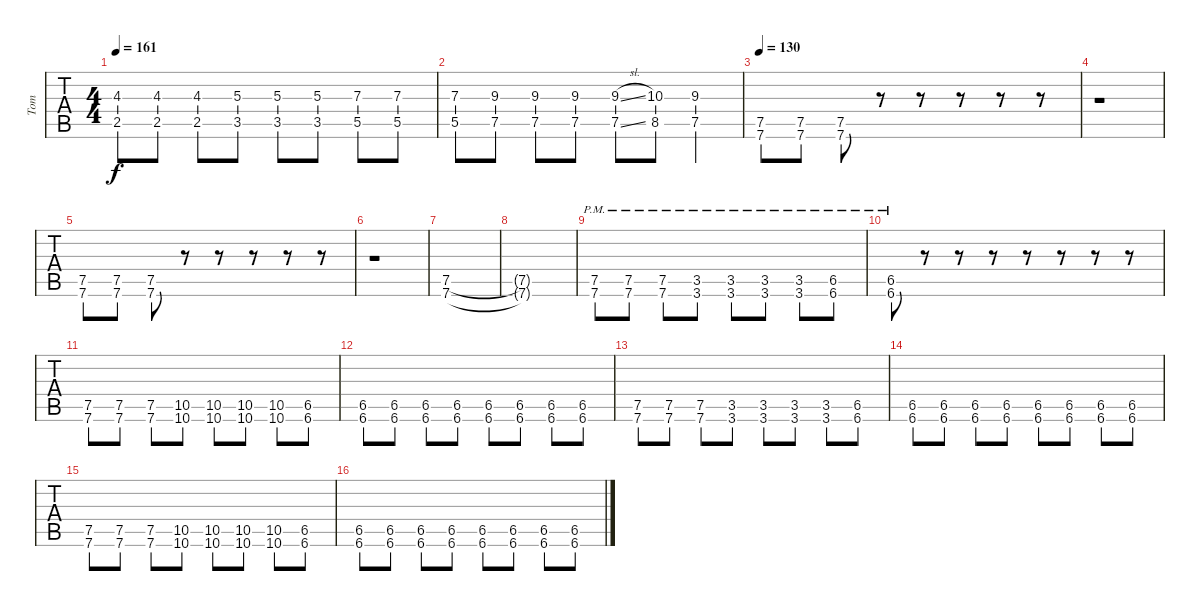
\track ("Tom" "Tom") {instrument distortionguitar}
\staff {tabs}
\tuning (D4 A3 F3 C3 G2 C2) {hide}
\ts (4 4)
\tempo 161
\clef g2
\ks c
(4.3 2.5).8{dy f} (4.3 2.5).8 (4.3 2.5).8 (5.3 3.5).8 (5.3 3.5).8 (5.3 3.5).8 (7.3 5.5).8 (7.3 5.5).8 |
(7.3 5.5).8 (9.3 7.5).8 (9.3 7.5).8 (9.3 7.5).8 (9.3{sl} 7.5{sl}).8 (10.3 8.5).8 (9.3 7.5).4 |
\tempo 130
(7.5 7.6).8 (7.5 7.6).8 (7.5 7.6).8 r.8 r.8 r.8 r.8 r.8 |
r.1 |
(7.5 7.6).8 (7.5 7.6).8 (7.5 7.6).8 r.8 r.8 r.8 r.8 r.8 |
r.1 |
(7.5 7.6).1 |
(7.5{t} 7.6{t}).1 |
(7.5{pm} 7.6{pm}).8 (7.5{pm} 7.6{pm}).8 (7.5{pm} 7.6{pm}).8 (3.5{pm} 3.6{pm}).8 (3.5{pm} 3.6{pm}).8 (3.5{pm} 3.6{pm}).8 (3.5{pm} 3.6{pm}).8 (6.5{pm} 6.6{pm}).8 |
(6.5{pm} 6.6{pm}).8 r.8 r.8 r.8 r.8 r.8 r.8 r.8 |
(7.5 7.6).8 (7.5 7.6).8 (7.5 7.6).8 (10.5 10.6).8 (10.5 10.6).8 (10.5 10.6).8 (10.5 10.6).8 (6.5 6.6).8 |
(6.5 6.6).8 (6.5 6.6).8 (6.5 6.6).8 (6.5 6.6).8 (6.5 6.6).8 (6.5 6.6).8 (6.5 6.6).8 (6.5 6.6).8 |
(7.5 7.6).8 (7.5 7.6).8 (7.5 7.6).8 (3.5 3.6).8 (3.5 3.6).8 (3.5 3.6).8 (3.5 3.6).8 (6.5 6.6).8 |
(6.5 6.6).8 (6.5 6.6).8 (6.5 6.6).8 (6.5 6.6).8 (6.5 6.6).8 (6.5 6.6).8 (6.5 6.6).8 (6.5 6.6).8 |
(7.5 7.6).8 (7.5 7.6).8 (7.5 7.6).8 (10.5 10.6).8 (10.5 10.6).8 (10.5 10.6).8 (10.5 10.6).8 (6.5 6.6).8 |
(6.5 6.6).8 (6.5 6.6).8 (6.5 6.6).8 (6.5 6.6).8 (6.5 6.6).8 (6.5 6.6).8 (6.5 6.6).8 (6.5 6.6).8
